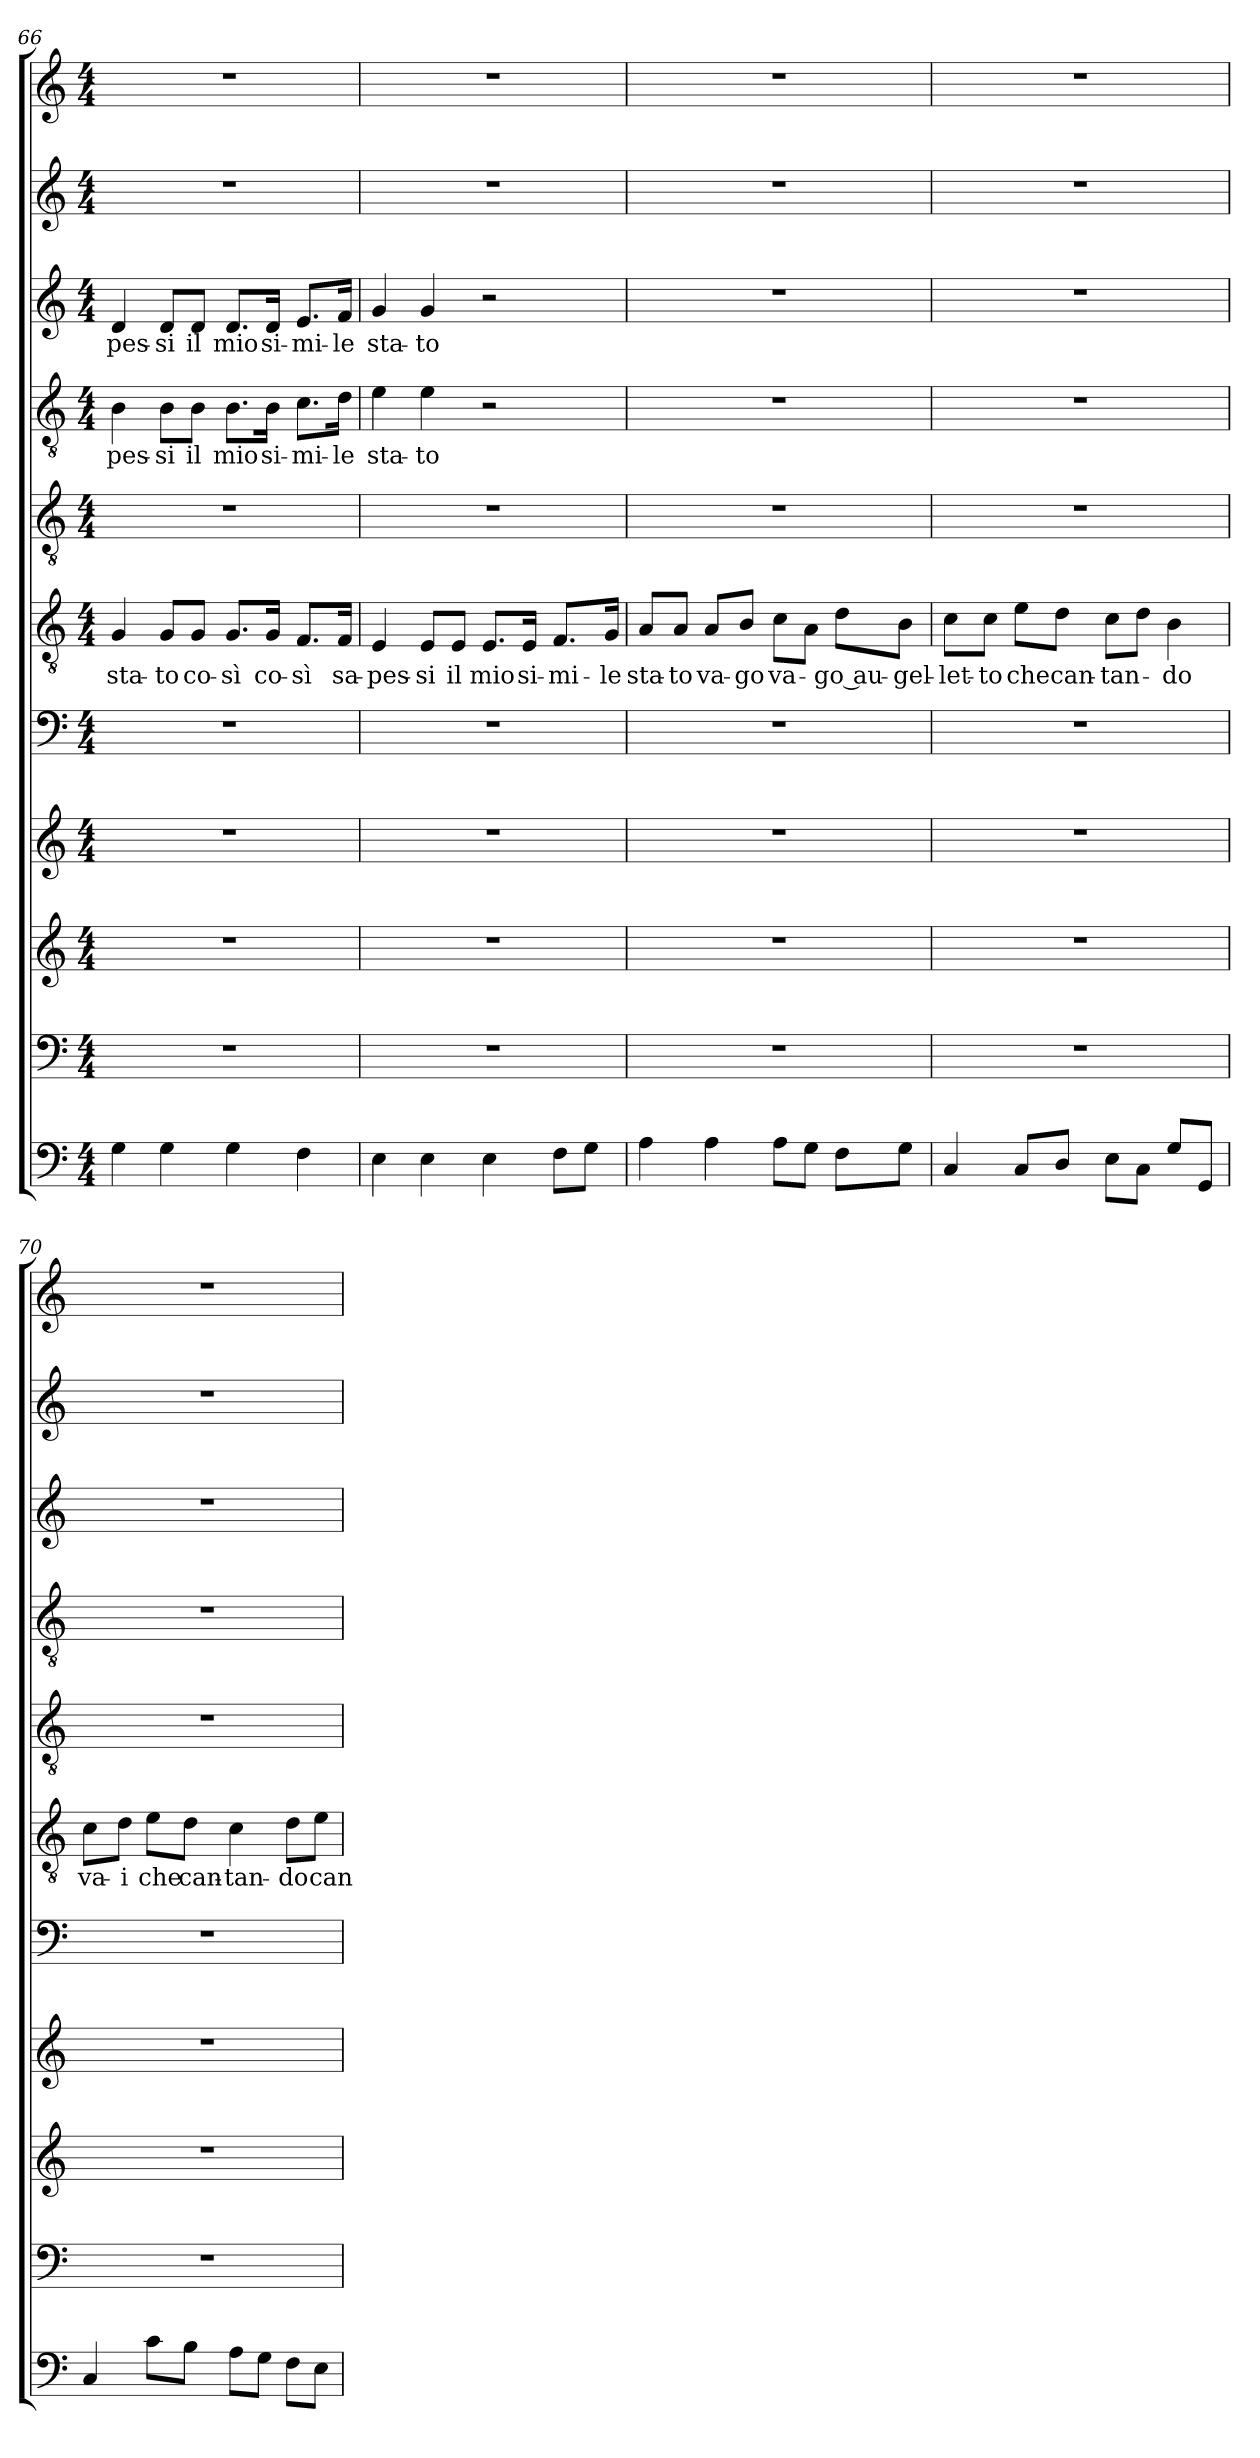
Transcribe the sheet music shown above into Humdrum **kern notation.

**kern	**kern	**kern	**kern	**kern	**kern	**text	**kern	**kern	**text	**kern	**text	**kern	**kern
*part11	*part10	*part9	*part8	*part7	*part6	*part6	*part5	*part4	*part4	*part3	*part3	*part2	*part1
*staff11	*staff10	*staff9	*staff8	*staff7	*staff6	*staff6	*staff5	*staff4	*staff4	*staff3	*staff3	*staff2	*staff1
*clefF4	*clefF4	*clefG2	*clefG2	*clefF4	*clefGv2	*	*clefGv2	*clefGv2	*	*clefG2	*	*clefG2	*clefG2
*k[]	*k[]	*k[]	*k[]	*k[]	*k[]	*	*k[]	*k[]	*	*k[]	*	*k[]	*k[]
*C:	*C:	*C:	*C:	*C:	*C:	*	*C:	*C:	*	*C:	*	*C:	*C:
*M4/4	*M4/4	*M4/4	*M4/4	*M4/4	*M4/4	*	*M4/4	*M4/4	*	*M4/4	*	*M4/4	*M4/4
=66	=66	=66	=66	=66	=66	=66	=66	=66	=66	=66	=66	=66	=66
!	!	!	!	!	!	!LO:LY:b	!	!	!LO:LY:b	!	!LO:LY:b	!	!
4G\	1r	1r	1r	1r	4G/	sta-	1r	4B\	-pes-	4d/	-pes-	1r	1r
!	!	!	!	!	!	!LO:LY:b	!	!	!LO:LY:b	!	!LO:LY:b	!	!
4G\	.	.	.	.	8G/L	-to	.	8B\L	-si	8d/L	-si	.	.
!	!	!	!	!	!	!LO:LY:b	!	!	!LO:LY:b	!	!LO:LY:b	!	!
.	.	.	.	.	8G/J	co-	.	8B\J	il	8d/J	il	.	.
!	!	!	!	!	!	!LO:LY:b	!	!	!LO:LY:b	!	!LO:LY:b	!	!
4G\	.	.	.	.	8.G/L	-sì	.	8.B\L	mio	8.d/L	mio	.	.
!	!	!	!	!	!	!LO:LY:b	!	!	!LO:LY:b	!	!LO:LY:b	!	!
.	.	.	.	.	16G/Jk	co-	.	16B\Jk	si-	16d/Jk	si-	.	.
!	!	!	!	!	!	!LO:LY:b	!	!	!LO:LY:b	!	!LO:LY:b	!	!
4F\	.	.	.	.	8.F/L	-sì	.	8.c\L	-mi-	8.e/L	-mi-	.	.
!	!	!	!	!	!	!LO:LY:b	!	!	!LO:LY:b	!	!LO:LY:b	!	!
.	.	.	.	.	16F/Jk	sa-	.	16d\Jk	-le	16f/Jk	-le	.	.
!!LO:PB:g=z
=67	=67	=67	=67	=67	=67	=67	=67	=67	=67	=67	=67	=67	=67
!	!	!	!	!	!	!LO:LY:b	!	!	!LO:LY:b	!	!LO:LY:b	!	!
4E\	1r	1r	1r	1r	4E/	-pes-	1r	4e\	sta-	4g/	sta-	1r	1r
!	!	!	!	!	!	!LO:LY:b	!	!	!LO:LY:b	!	!LO:LY:b	!	!
4E\	.	.	.	.	8E/L	-si	.	4e\	-to	4g/	-to	.	.
!	!	!	!	!	!	!LO:LY:b	!	!	!	!	!	!	!
.	.	.	.	.	8E/J	il	.	.	.	.	.	.	.
!	!	!	!	!	!	!LO:LY:b	!	!	!	!	!	!	!
4E\	.	.	.	.	8.E/L	mio	.	2r	.	2r	.	.	.
!	!	!	!	!	!	!LO:LY:b	!	!	!	!	!	!	!
.	.	.	.	.	16E/Jk	si-	.	.	.	.	.	.	.
!	!	!	!	!	!	!LO:LY:b	!	!	!	!	!	!	!
8F\L	.	.	.	.	8.F/L	-mi-	.	.	.	.	.	.	.
8G\J	.	.	.	.	.	.	.	.	.	.	.	.	.
!	!	!	!	!	!	!LO:LY:b	!	!	!	!	!	!	!
.	.	.	.	.	16G/Jk	-le	.	.	.	.	.	.	.
=68	=68	=68	=68	=68	=68	=68	=68	=68	=68	=68	=68	=68	=68
!	!	!	!	!	!	!LO:LY:b	!	!	!	!	!	!	!
4A\	1r	1r	1r	1r	8A/L	sta-	1r	1r	.	1r	.	1r	1r
!	!	!	!	!	!	!LO:LY:b	!	!	!	!	!	!	!
.	.	.	.	.	8A/J	-to	.	.	.	.	.	.	.
!	!	!	!	!	!	!LO:LY:b	!	!	!	!	!	!	!
4A\	.	.	.	.	8A/L	va-	.	.	.	.	.	.	.
!	!	!	!	!	!	!LO:LY:b	!	!	!	!	!	!	!
.	.	.	.	.	8B/J	-go	.	.	.	.	.	.	.
!	!	!	!	!	!	!LO:LY:b	!	!	!	!	!	!	!
8A\L	.	.	.	.	8c\L	va-	.	.	.	.	.	.	.
8G\J	.	.	.	.	8A\J	.	.	.	.	.	.	.	.
!	!	!	!	!	!	!LO:LY:b	!	!	!	!	!	!	!
8F\L	.	.	.	.	8d\L	-go au-	.	.	.	.	.	.	.
!	!	!	!	!	!	!LO:LY:b	!	!	!	!	!	!	!
8G\J	.	.	.	.	8B\J	-gel-	.	.	.	.	.	.	.
=69	=69	=69	=69	=69	=69	=69	=69	=69	=69	=69	=69	=69	=69
!	!	!	!	!	!	!LO:LY:b	!	!	!	!	!	!	!
4C/	1r	1r	1r	1r	8c\L	-let-	1r	1r	.	1r	.	1r	1r
!	!	!	!	!	!	!LO:LY:b	!	!	!	!	!	!	!
.	.	.	.	.	8c\J	-to	.	.	.	.	.	.	.
!	!	!	!	!	!	!LO:LY:b	!	!	!	!	!	!	!
8C/L	.	.	.	.	8e\L	che	.	.	.	.	.	.	.
!	!	!	!	!	!	!LO:LY:b	!	!	!	!	!	!	!
8D/J	.	.	.	.	8d\J	can-	.	.	.	.	.	.	.
!	!	!	!	!	!	!LO:LY:b	!	!	!	!	!	!	!
8E\L	.	.	.	.	8c\L	-tan-	.	.	.	.	.	.	.
8C\J	.	.	.	.	8d\J	.	.	.	.	.	.	.	.
!	!	!	!	!	!	!LO:LY:b	!	!	!	!	!	!	!
8G/L	.	.	.	.	4B\	-do	.	.	.	.	.	.	.
8GG/J	.	.	.	.	.	.	.	.	.	.	.	.	.
!!LO:PB:g=z
=70	=70	=70	=70	=70	=70	=70	=70	=70	=70	=70	=70	=70	=70
!	!	!	!	!	!	!LO:LY:b	!	!	!	!	!	!	!
4C/	1r	1r	1r	1r	8c\L	va-	1r	1r	.	1r	.	1r	1r
!	!	!	!	!	!	!LO:LY:b	!	!	!	!	!	!	!
.	.	.	.	.	8d\J	-i	.	.	.	.	.	.	.
!	!	!	!	!	!	!LO:LY:b	!	!	!	!	!	!	!
8c\L	.	.	.	.	8e\L	che	.	.	.	.	.	.	.
!	!	!	!	!	!	!LO:LY:b	!	!	!	!	!	!	!
8B\J	.	.	.	.	8d\J	can-	.	.	.	.	.	.	.
!	!	!	!	!	!	!LO:LY:b	!	!	!	!	!	!	!
8A\L	.	.	.	.	4c\	-tan-	.	.	.	.	.	.	.
8G\J	.	.	.	.	.	.	.	.	.	.	.	.	.
!	!	!	!	!	!	!LO:LY:b	!	!	!	!	!	!	!
8F\L	.	.	.	.	8d\L	-do	.	.	.	.	.	.	.
!	!	!	!	!	!	!LO:LY:b	!	!	!	!	!	!	!
8E\J	.	.	.	.	8e\J	can-	.	.	.	.	.	.	.
=	=	=	=	=	=	=	=	=	=	=	=	=	=
*-	*-	*-	*-	*-	*-	*-	*-	*-	*-	*-	*-	*-	*-
